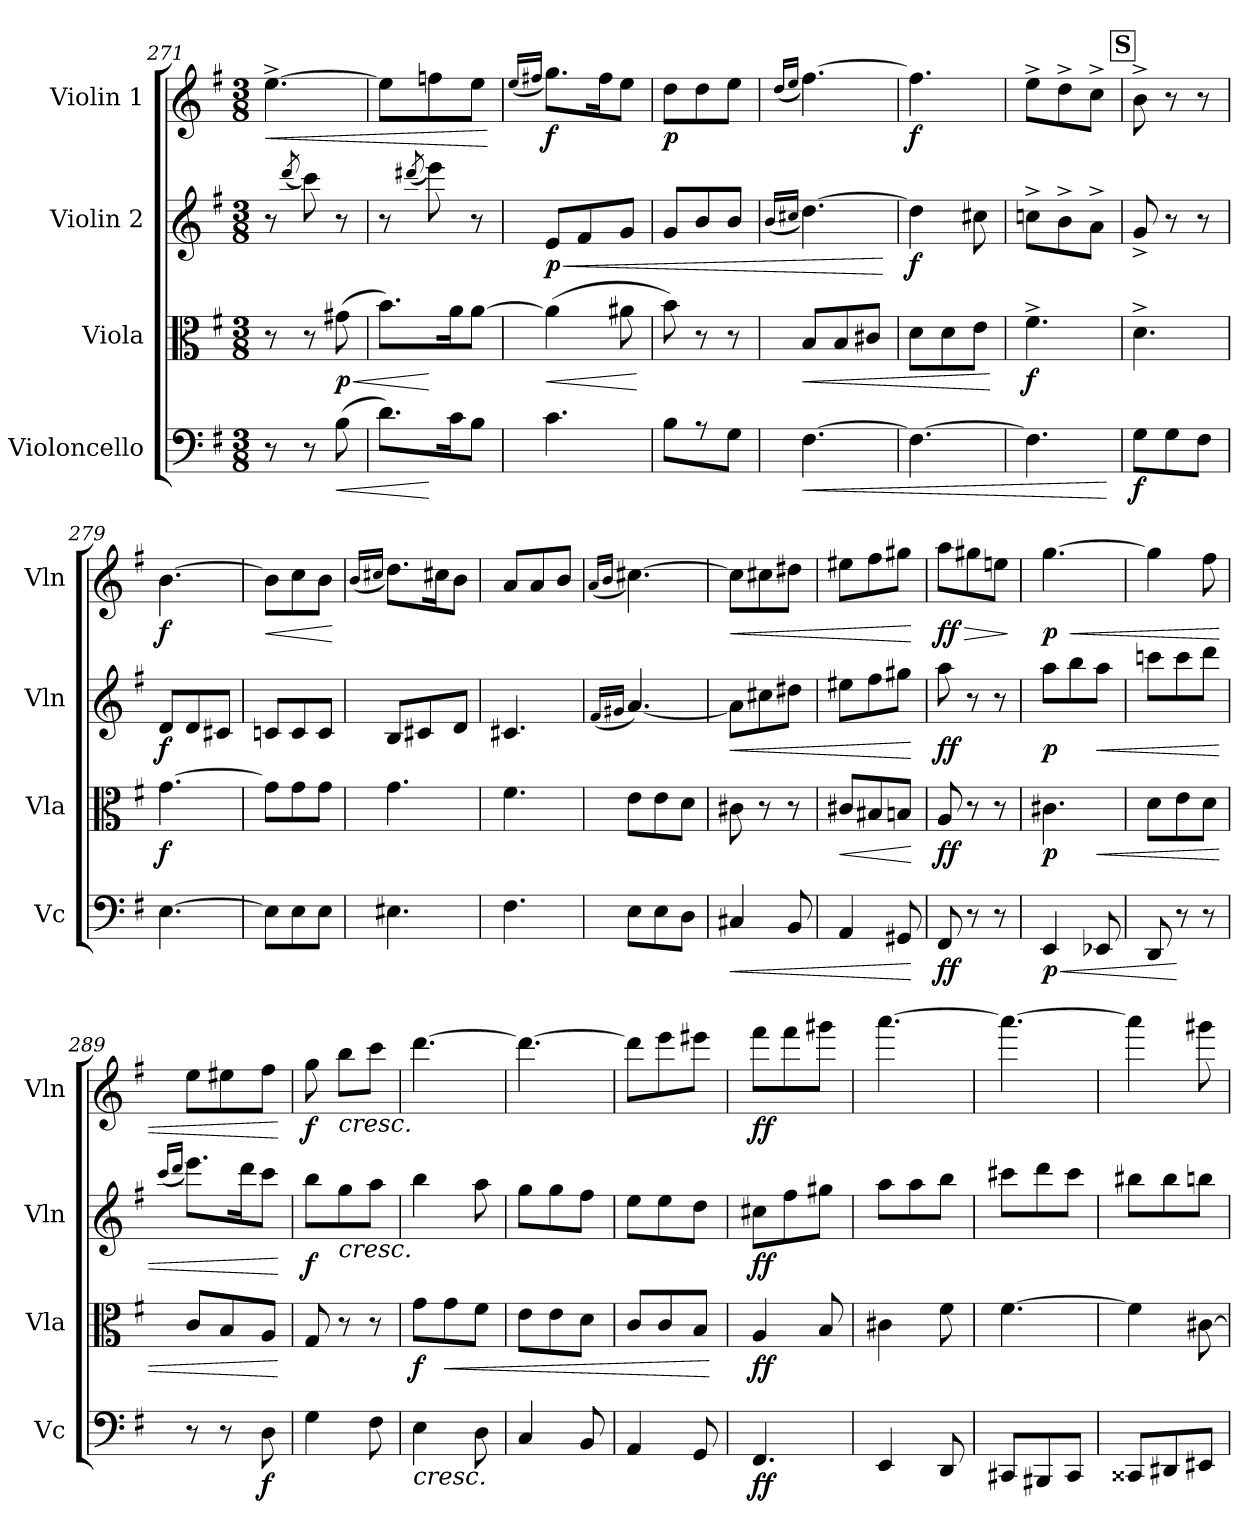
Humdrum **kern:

**kern	**dynam	**kern	**dynam	**kern	**dynam	**kern	**dynam
*part4	*part4	*part3	*part3	*part2	*part2	*part1	*part1
*staff4	*staff4	*staff3	*staff3	*staff2	*staff2	*staff1	*staff1
*I"Violoncello	*	*I"Viola	*	*I"Violin 2	*	*I"Violin 1	*
*I'Vc	*	*I'Vla	*	*I'Vln	*	*I'Vln	*
*clefF4	*	*clefC3	*	*clefG2	*	*clefG2	*
*k[f#]	*	*k[f#]	*	*k[f#]	*	*k[f#]	*
*M3/8	*	*M3/8	*	*M3/8	*	*M3/8	*
=271	=271	=271	=271	=271	=271	=271	=271
!	!	!	!	!	!	!	!LO:HP:b
8r	.	8r	.	8r	.	[4.ee^\	<
.	.	.	.	(8qddd/	.	.	.
8r	.	8r	.	8ccc\)	.	.	.
!	!LO:HP:b	!	!LO:HP:b	!	!	!	!
!	!	!	!LO:DY:n=1:b	!	!	!	!
(8B\	<	(8g#X\	< p	8r	.	.	.
=272	=272	=272	=272	=272	=272	=272	=272
*^	*	*^	*	*	*	*	*
8.d\L)	8ryy	.	8.b\L)	8ryy	.	8r	.	8ee\L]	.
.	.	.	.	.	.	(8qddd#X/	.	.	.
.	8ryy	[	.	8ryy	[	8eee\)	.	8ffn\	.
16c\K	.	.	16a\K	.	.	.	.	.	.
8B\J	8ryy	.	[8a\J	8ryy	.	8r	.	8ee\J	.
*v	*v	*	*	*	*	*	*	*	*
*	*	*v	*v	*	*	*	*	*
.	.	.	.	.	.	.	[
=273	=273	=273	=273	=273	=273	=273	=273
.	.	.	.	.	.	(16qee/LL	.
.	.	.	.	.	.	16qff#X/JJ	.
!	!	!	!LO:HP:b	!	!LO:HP:b	!	!
!	!	!	!	!	!LO:DY:n=1:b	!	!LO:DY:b
4.c\	.	(4a\]	<	8e/L	< p	8.gg\L)	f
.	.	.	.	8f#/	.	.	.
.	.	.	.	.	.	16ff#\K	.
.	.	8a#X\	.	8g/J	.	8ee\J	.
.	.	.	[	.	.	.	.
!!LO:LB:g=z
=274	=274	=274	=274	=274	=274	=274	=274
!	!	!	!	!	!	!	!LO:DY:b
8B\L	.	8b\)	.	8g/L	.	8dd\L	p
8r	.	8r	.	8b/	.	8dd\	.
8G\J	.	8r	.	8b/J	.	8ee\J	.
=275	=275	=275	=275	=275	=275	=275	=275
.	.	.	.	(16qb/LL	.	(16qdd/LL	.
.	.	.	.	16qcc#X/JJ	.	16qee/JJ	.
!	!LO:HP:b	!	!LO:HP:b	!	!	!	!
[4.F#\	<	8B/L	<	[4.dd\)	.	[4.ff#\)	.
.	.	8B/	.	.	.	.	.
.	.	8c#X/J	.	.	.	.	.
.	.	.	.	.	[	.	.
=276	=276	=276	=276	=276	=276	=276	=276
!	!	!	!	!	!LO:DY:b	!	!LO:DY:b
4.F#\_	.	8d\L	.	4dd\]	f	4.ff#\]	f
.	.	8d\	.	.	.	.	.
.	.	8e\J	.	8cc#X\	.	.	.
.	.	.	[	.	.	.	.
=277	=277	=277	=277	=277	=277	=277	=277
!	!	!	!LO:DY:b	!	!	!	!
4.F#\]	.	4.f#^\	f	8ccn^\L	.	8ee^\L	.
.	.	.	.	8b^\	.	8dd^\	.
.	.	.	.	8a^\J	.	8cc^\J	.
.	[	.	.	.	.	.	.
!!LO:REH:place=s1:a:B:cj:fs=14:t=S
=278	=278	=278	=278	=278	=278	=278	=278
!	!LO:DY:b	!	!	!	!	!	!
8G\L	f	4.d^\	.	8g^/	.	8b^\	.
8G\	.	.	.	8r	.	8r	.
8F#\J	.	.	.	8r	.	8r	.
=279	=279	=279	=279	=279	=279	=279	=279
!	!	!	!LO:DY:b	!	!LO:DY:b	!	!LO:DY:b
[4.E\	.	[4.g\	f	8d/L	f	[4.b\	f
.	.	.	.	8d/	.	.	.
.	.	.	.	8c#X/J	.	.	.
=280	=280	=280	=280	=280	=280	=280	=280
!	!	!	!	!	!	!	!LO:HP:b
8E\L]	.	8g\L]	.	8cn/L	.	8b\L]	<
8E\	.	8g\	.	8c/	.	8cc\	.
8E\J	.	8g\J	.	8c/J	.	8b\J	.
.	.	.	.	.	.	.	[
=281	=281	=281	=281	=281	=281	=281	=281
.	.	.	.	.	.	(16qb/LL	.
.	.	.	.	.	.	16qcc#X/JJ	.
4.E#X\	.	4.g\	.	8B/L	.	8.dd\L)	.
.	.	.	.	8c#X/	.	.	.
.	.	.	.	.	.	16cc#\K	.
.	.	.	.	8d/J	.	8b\J	.
=282	=282	=282	=282	=282	=282	=282	=282
!	!LO:DY:b	!	!	!	!	!	!
!	!LO:DY:n=1:b	!	!LO:DY:b	!	!	!	!
!	!	!	!LO:DY:n=1:b	!	!	!	!
4.F#\	other-dynamics f	4.f#\	other-dynamics f	4.c#X/	.	8a/L	.
.	.	.	.	.	.	8a/	.
.	.	.	.	.	.	8b/J	.
!!LO:LB:g=z
=283	=283	=283	=283	=283	=283	=283	=283
.	.	.	.	(16qf#/LL	.	(16qa/LL	.
.	.	.	.	16qg#X/JJ	.	16qb/JJ	.
8E\L	.	8e\L	.	[4.a/)	.	[4.cc#X\)	.
8E\	.	8e\	.	.	.	.	.
8D\J	.	8d\J	.	.	.	.	.
=284	=284	=284	=284	=284	=284	=284	=284
!	!LO:HP:b	!	!	!	!LO:HP:b	!	!LO:HP:b
4C#X/	<	8c#X\	.	8a\L]	<	8cc#\L]	<
.	.	8r	.	8cc#X\	.	8cc#X\	.
8BB/	.	8r	.	8dd#X\J	.	8dd#X\J	.
=285	=285	=285	=285	=285	=285	=285	=285
!	!	!	!LO:HP:b	!	!	!	!
4AA/	.	8c#X/L	<	8ee#X\L	.	8ee#X\L	.
.	.	8B#X/	.	8ff#\	.	8ff#\	.
8GG#X/	.	8Bn/J	.	8gg#X\J	.	8gg#X\J	.
.	[	.	[	.	[	.	[
=286	=286	=286	=286	=286	=286	=286	=286
!	!LO:DY:b	!	!LO:DY:b	!	!LO:DY:b	!	!LO:HP:b
!	!	!	!	!	!	!	!LO:DY:n=1:b
8FF#/	ff	8A/	ff	8aa\	ff	8aa\L	> ff
8r	.	8r	.	8r	.	8gg#X\	.
8r	.	8r	.	8r	.	8een\J	.
.	.	.	.	.	.	.	]
=287	=287	=287	=287	=287	=287	=287	=287
!	!LO:HP:b	!	!	!	!	!	!
*	*	*^	*	*	*	*^	*
!	!LO:DY:n=1:b	!	!	!LO:DY:b	!	!LO:DY:b	!	!	!LO:DY:b
4EE/	< p	4.c#X\	4ryy	p	8aa\L	p	[4.gg\	8ryy	p
!	!	!	!	!	!	!	!	!	!LO:HP:b
.	.	.	.	.	8bb\	.	.	8ryy	<
!	!	!	!	!LO:HP:b	!	!LO:HP:b	!	!	!
8EE-X/	.	.	8ryy	<	8aa\J	<	.	8ryy	.
*	*	*v	*v	*	*	*	*v	*v	*
=288	=288	=288	=288	=288	=288	=288	=288
8DD/	.	8d\L	.	8cccn\L	.	4gg\]	.
8r	[	8e\	.	8ccc\	.	.	.
8r	.	8d\J	.	8ddd\J	.	8ff#\	.
=289	=289	=289	=289	=289	=289	=289	=289
.	.	.	.	(16qccc/LL	.	.	.
.	.	.	.	16qddd/JJ	.	.	.
8r	.	8c/L	.	8.eee\L)	.	8ee\L	.
8r	.	8B/	.	.	.	8ee#X\	.
.	.	.	.	16ddd\K	.	.	.
!	!LO:DY:b	!	!	!	!	!	!
8D\	f	8A/J	.	8ccc\J	.	8ff#\J	.
.	.	.	[	.	[	.	[
=290	=290	=290	=290	=290	=290	=290	=290
!	!	!	!	!	!LO:DY:b	!	!LO:DY:b
4G\	.	8G/	.	8bb\L	f	8gg\	f
!	!	!	!	!	!	!LO:TX:b:i:t=cresc.	!
!	!	!	!	!LO:TX:b:i:t=cresc.	!	!	!
.	.	8r	.	8gg\	.	8bb\L	.
8F#\	.	8r	.	8aa\J	.	8ccc\J	.
=291	=291	=291	=291	=291	=291	=291	=291
!LO:TX:b:i:t=cresc.	!	!	!	!	!	!	!
!	!	!	!LO:DY:b	!	!	!	!
4E\	.	8g\L	f	4bb\	.	[4.ddd\	.
!	!	!	!LO:HP:b	!	!	!	!
.	.	8g\	<	.	.	.	.
8D\	.	8f#\J	.	8aa\	.	.	.
!!LO:PB:g=z
=292	=292	=292	=292	=292	=292	=292	=292
4C/	.	8e\L	.	8gg\L	.	4.ddd\_	.
.	.	8e\	.	8gg\	.	.	.
8BB/	.	8d\J	.	8ff#\J	.	.	.
=293	=293	=293	=293	=293	=293	=293	=293
4AA/	.	8c/L	.	8ee\L	.	8ddd\L]	.
.	.	8c/	.	8ee\	.	8eee\	.
8GG/	.	8B/J	.	8dd\J	.	8eee#X\J	.
.	.	.	[	.	.	.	.
=294	=294	=294	=294	=294	=294	=294	=294
!	!LO:DY:b	!	!LO:DY:b	!	!LO:DY:b	!	!LO:DY:b
4.FF#/	ff	4A/	ff	8cc#X\L	ff	8fff#\L	ff
.	.	.	.	8ff#\	.	8fff#\	.
.	.	8B/	.	8gg#X\J	.	8ggg#X\J	.
=295	=295	=295	=295	=295	=295	=295	=295
4EE/	.	4c#X\	.	8aa\L	.	[4.aaa\	.
.	.	.	.	8aa\	.	.	.
8DD/	.	8f#\	.	8bb\J	.	.	.
=296	=296	=296	=296	=296	=296	=296	=296
8CC#X/L	.	[4.f#\	.	8ccc#X\L	.	4.aaa\_	.
8BBB#X/	.	.	.	8ddd\	.	.	.
8CC#/J	.	.	.	8ccc#\J	.	.	.
=297	=297	=297	=297	=297	=297	=297	=297
8CC##X/L	.	4f#\]	.	8bb#X\L	.	4aaa\]	.
8DD#X/	.	.	.	8bb#\	.	.	.
8EE#X/J	.	[8c#X\	.	8bbn\J	.	8ggg#X\	.
=	=	=	=	=	=	=	=
*-	*-	*-	*-	*-	*-	*-	*-
